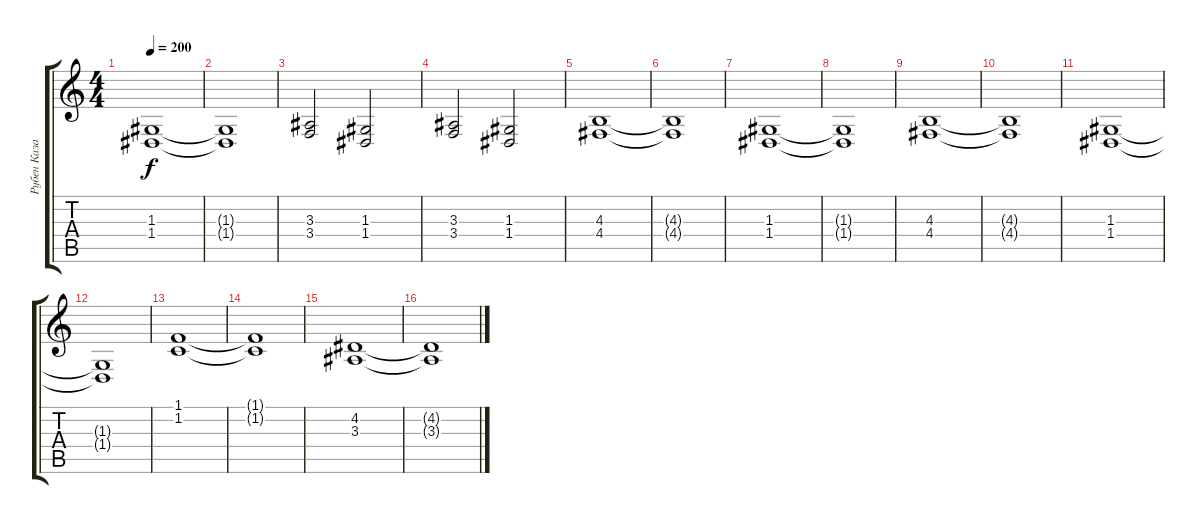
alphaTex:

\track ("Рубен Казарьян" "Рубен Каза") {instrument stringensemble1}
\staff {score tabs}
\tuning (E4 B3 G3 D3 A2 E2) {hide}
\ts (4 4)
\tempo 200
\clef g2
\ks c
(1.3 1.4).1{dy f} |
(1.3{t} 1.4{t}).1 |
(3.3 3.4).2 (1.3 1.4).2 |
(3.3 3.4).2 (1.3 1.4).2 |
(4.3 4.4).1 |
(4.3{t} 4.4{t}).1 |
(1.3 1.4).1 |
(1.3{t} 1.4{t}).1 |
(4.3 4.4).1 |
(4.3{t} 4.4{t}).1 |
(1.3 1.4).1 |
(1.3{t} 1.4{t}).1 |
(1.1 1.2).1 |
(1.1{t} 1.2{t}).1 |
(4.2 3.3).1 |
(4.2{t} 3.3{t}).1
